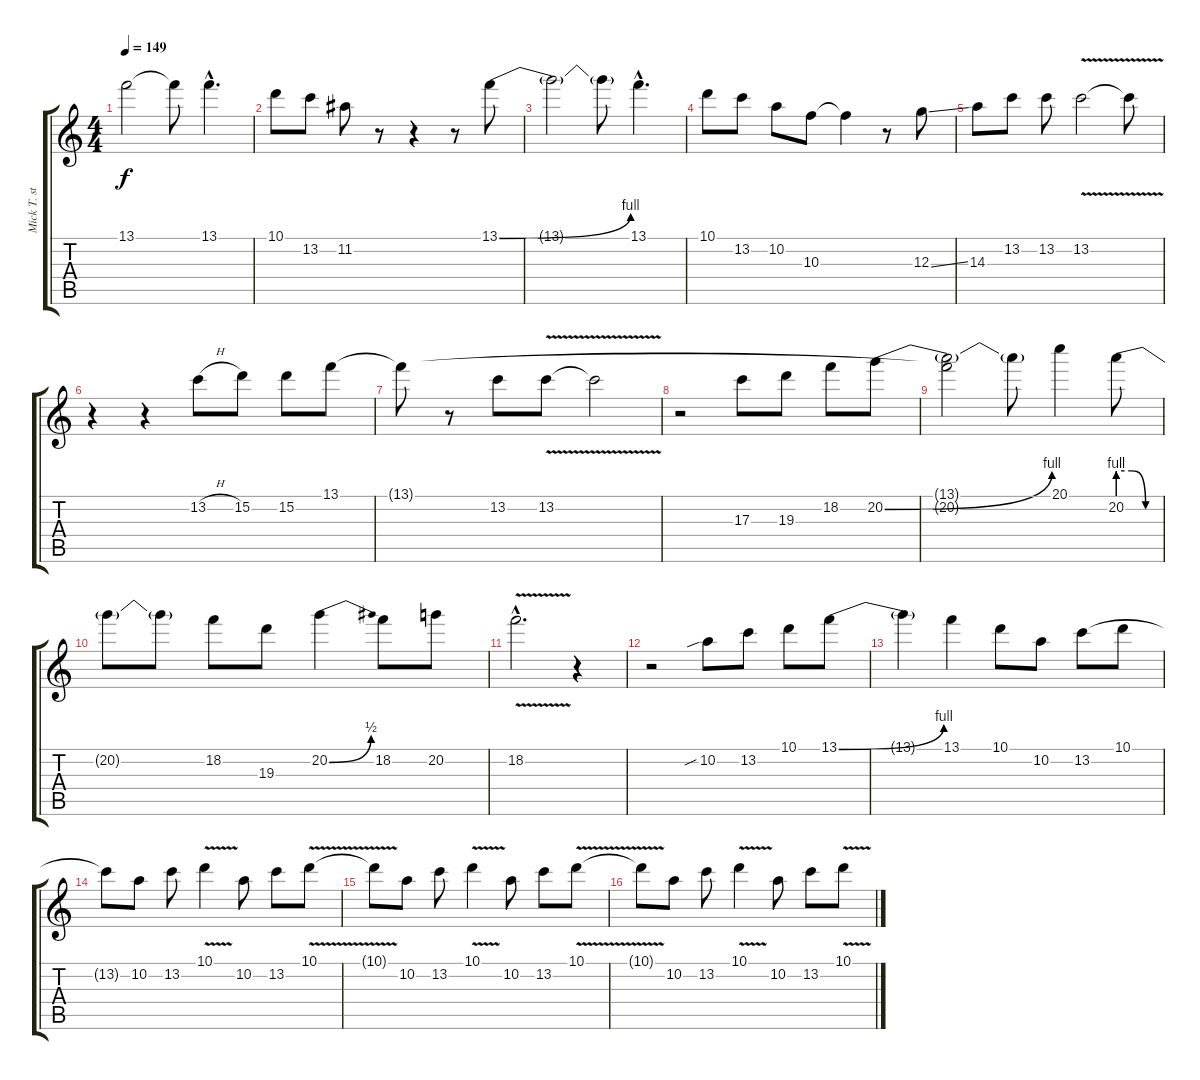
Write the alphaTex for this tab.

\track ("Mick T. standard" "Mick T. st") {instrument electricguitarjazz}
\staff {score tabs}
\tuning (E4 B3 G3 D3 A2 E2) {hide}
\ts (4 4)
\tempo 149
\clef g2
\ks c
13.1{t}.2{dy f} 13.1{t}.8 13.1{hac}.4{d} |
10.1.8 13.2.8 11.2.8 r.8 r.4 r.8 13.1{be (bend 0 0 60 4)}.8 |
13.1{t}.2 13.1{t}.8 13.1{hac}.4{d} |
10.1.8 13.2.8 10.2.8 10.3.8 10.3{t}.4 r.8 12.3{ss}.8 |
14.3.8 13.2.8 13.2.8 13.2{v}.2 13.2{t}.8 |
r.4 r.4 13.2{h}.8 15.2.8 15.2.8 13.1.8 |
13.1{t}.8 r.8 13.2.8 13.2{v}.8 13.2{t}.2 |
r.2 17.3.8 19.3.8 18.2.8 20.2{be (bend 0 0 60 4)}.8 |
(13.1{t} 20.2{t}).2 20.2{t}.8 20.1.4 20.2{be (custom 0 4 20 4 40 0 60 0)}.8 |
20.2{t}.8 20.2{t}.8 18.2.8 19.3.8 20.2{be (bend 0 0 60 2)}.4 18.2.8 20.2.8 |
18.2{v hac}.2{d} r.4 |
r.2 10.2{sib}.8 13.2.8 10.1.8 13.1{be (bend 0 0 60 4)}.8 |
13.1{t}.4 13.1.4 10.1.8 10.2.8 13.2.8 10.1.8 |
13.2{t}.8 10.2.8 13.2.8 10.1{v}.4 10.2.8 13.2.8 10.1{v}.8 |
10.1{t}.8 10.2.8 13.2.8 10.1{v}.4 10.2.8 13.2.8 10.1{v}.8 |
10.1{t}.8 10.2.8 13.2.8 10.1{v}.4 10.2.8 13.2.8 10.1{v}.8
